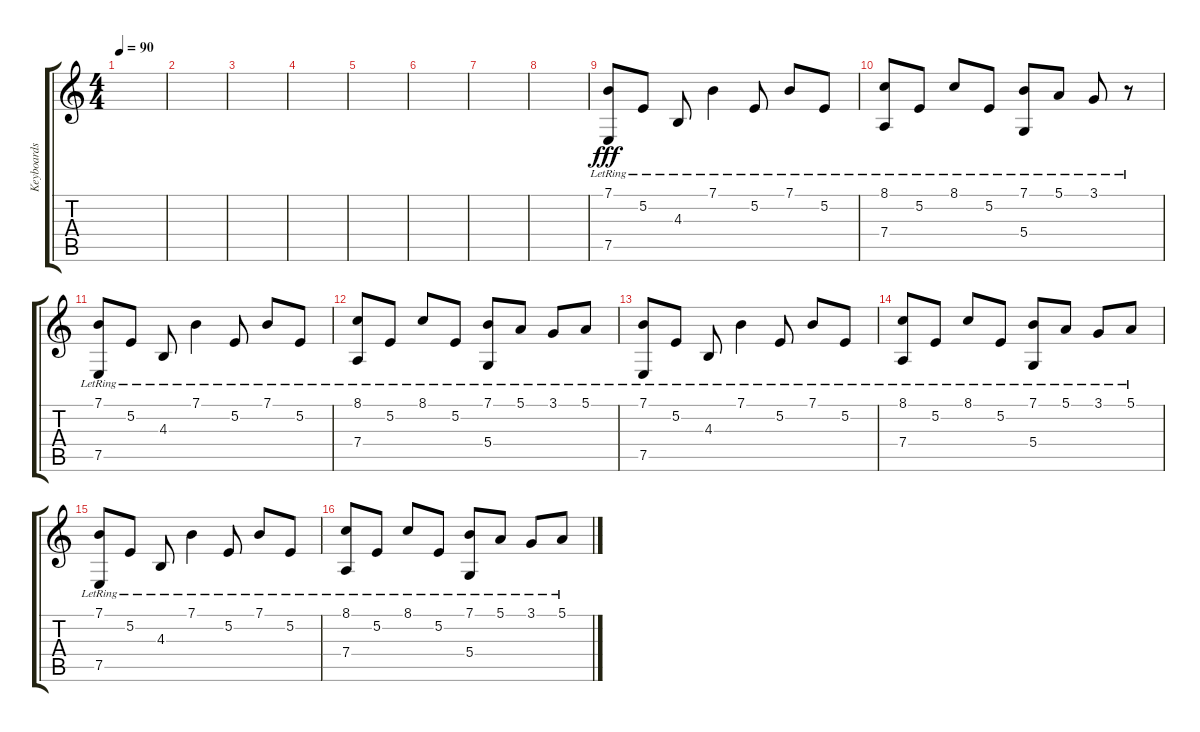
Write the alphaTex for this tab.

\track ("Keyboards" "Keyboards") {instrument electricgrandpiano}
\staff {score tabs}
\tuning (E4 B3 G3 D3 A2 E2) {hide}
\ts (4 4)
\tempo 90
\clef g2
\ks c
|
|
|
|
|
|
|
|
(7.1{lr} 7.5{lr}).8{dy fff} 5.2{lr}.8 4.3{lr}.8 7.1{lr}.4 5.2{lr}.8 7.1{lr}.8 5.2{lr}.8 |
(8.1{lr} 7.4{lr}).8 5.2{lr}.8 8.1{lr}.8 5.2{lr}.8 (7.1{lr} 5.4{lr}).8 5.1{lr}.8 3.1{lr}.8 r.8 |
(7.1{lr} 7.5{lr}).8 5.2{lr}.8 4.3{lr}.8 7.1{lr}.4 5.2{lr}.8 7.1{lr}.8 5.2{lr}.8 |
(8.1{lr} 7.4{lr}).8 5.2{lr}.8 8.1{lr}.8 5.2{lr}.8 (7.1{lr} 5.4{lr}).8 5.1{lr}.8 3.1{lr}.8 5.1{lr}.8 |
(7.1{lr} 7.5{lr}).8 5.2{lr}.8 4.3{lr}.8 7.1{lr}.4 5.2{lr}.8 7.1{lr}.8 5.2{lr}.8 |
(8.1{lr} 7.4{lr}).8 5.2{lr}.8 8.1{lr}.8 5.2{lr}.8 (7.1{lr} 5.4{lr}).8 5.1{lr}.8 3.1{lr}.8 5.1{lr}.8 |
(7.1{lr} 7.5{lr}).8 5.2{lr}.8 4.3{lr}.8 7.1{lr}.4 5.2{lr}.8 7.1{lr}.8 5.2{lr}.8 |
(8.1{lr} 7.4{lr}).8 5.2{lr}.8 8.1{lr}.8 5.2{lr}.8 (7.1{lr} 5.4{lr}).8 5.1{lr}.8 3.1{lr}.8 5.1{lr}.8
